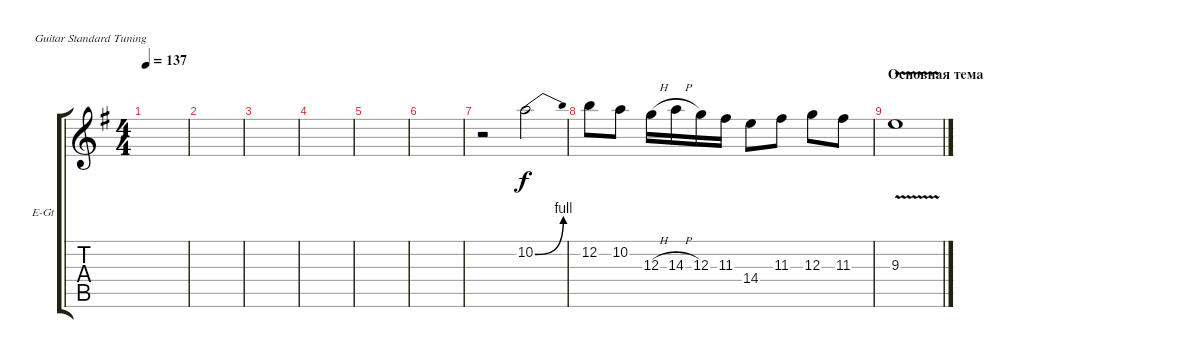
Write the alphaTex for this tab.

\defaultSystemsLayout 4
\bracketExtendMode groupsimilarinstruments
\firstSystemTrackNameOrientation horizontal
\otherSystemsTrackNameOrientation horizontal
\track ("Electric Guitar" "E-Gt") {instrument overdrivenguitar}
\staff {score tabs}
\tuning (E4 B3 G3 D3 A2 E2)
\ts (4 4)
\tempo 137
\clef g2
\scale
0.5
\ks eminor
|
\scale
0.5 |
\scale
0.5 |
\scale
0.5 |
\scale
0.5 |
\scale
0.5 |
\scale
0.5 r.2 10.2{be (bend 0 0 15 4)}.2 |
\scale
0.5 12.2.8 10.2.8 12.3{h}.16 14.3{h}.16 12.3.16 11.3.16 14.4.8 11.3.8 12.3.8 11.3.8 |
\section ("" "Основная тема")
\scale
0.5 9.3{v}.1 |
\scale
0.5 |
\scale
0.5 |
\scale
0.5 |
\scale
0.5 |
\scale
0.5 |
\scale
0.5 |
\scale
0.5
